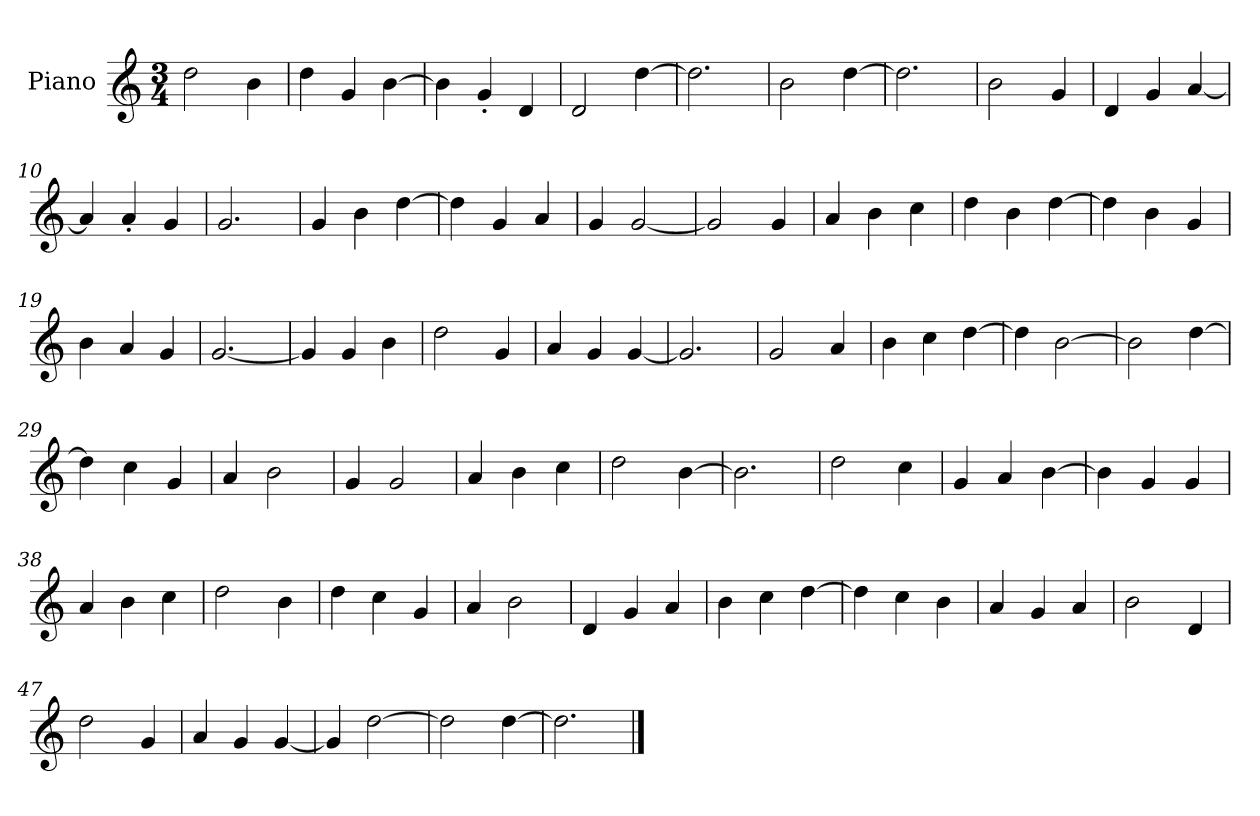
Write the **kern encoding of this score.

**kern
*part1
*staff1
*I"Piano
*I'P-no
*clefG2
*k[]
*M3/4
*MM177
=1
2dd\
4b\
=2
4dd\
4g/
[4b\
=3
4b\]
4g'/
4d/
=4
2d/
[4dd\
=5
2.dd\]
=6
2b\
[4dd\
=7
2.dd\]
=8
2b\
4g/
=9
4d/
4g/
[4a/
=10
4a/]
4a'/
4g/
=11
2.g/
=12
4g/
4b\
[4dd\
!!LO:LB:g=z
=13
4dd\]
4g/
4a/
=14
4g/
[2g/
=15
2g/]
4g/
=16
4a/
4b\
4cc\
=17
4dd\
4b\
[4dd\
=18
4dd\]
4b\
4g/
=19
4b\
4a/
4g/
=20
[2.g/
=21
4g/]
4g/
4b\
=22
2dd\
4g/
=23
4a/
4g/
[4g/
=24
2.g/]
=25
2g/
4a/
!!LO:LB:g=z
=26
4b\
4cc\
[4dd\
=27
4dd\]
[2b\
=28
2b\]
[4dd\
=29
4dd\]
4cc\
4g/
=30
4a/
2b\
=31
4g/
2g/
=32
4a/
4b\
4cc\
=33
2dd\
[4b\
=34
2.b\]
=35
2dd\
4cc\
=36
4g/
4a/
[4b\
=37
4b\]
4g/
4g/
=38
4a/
4b\
4cc\
!!LO:LB:g=z
=39
2dd\
4b\
=40
4dd\
4cc\
4g/
=41
4a/
2b\
=42
4d/
4g/
4a/
=43
4b\
4cc\
[4dd\
=44
4dd\]
4cc\
4b\
=45
4a/
4g/
4a/
=46
2b\
4d/
=47
2dd\
4g/
=48
4a/
4g/
[4g/
=49
4g/]
[2dd\
=50
2dd\]
[4dd\
=51
2.dd\]
==
*-
